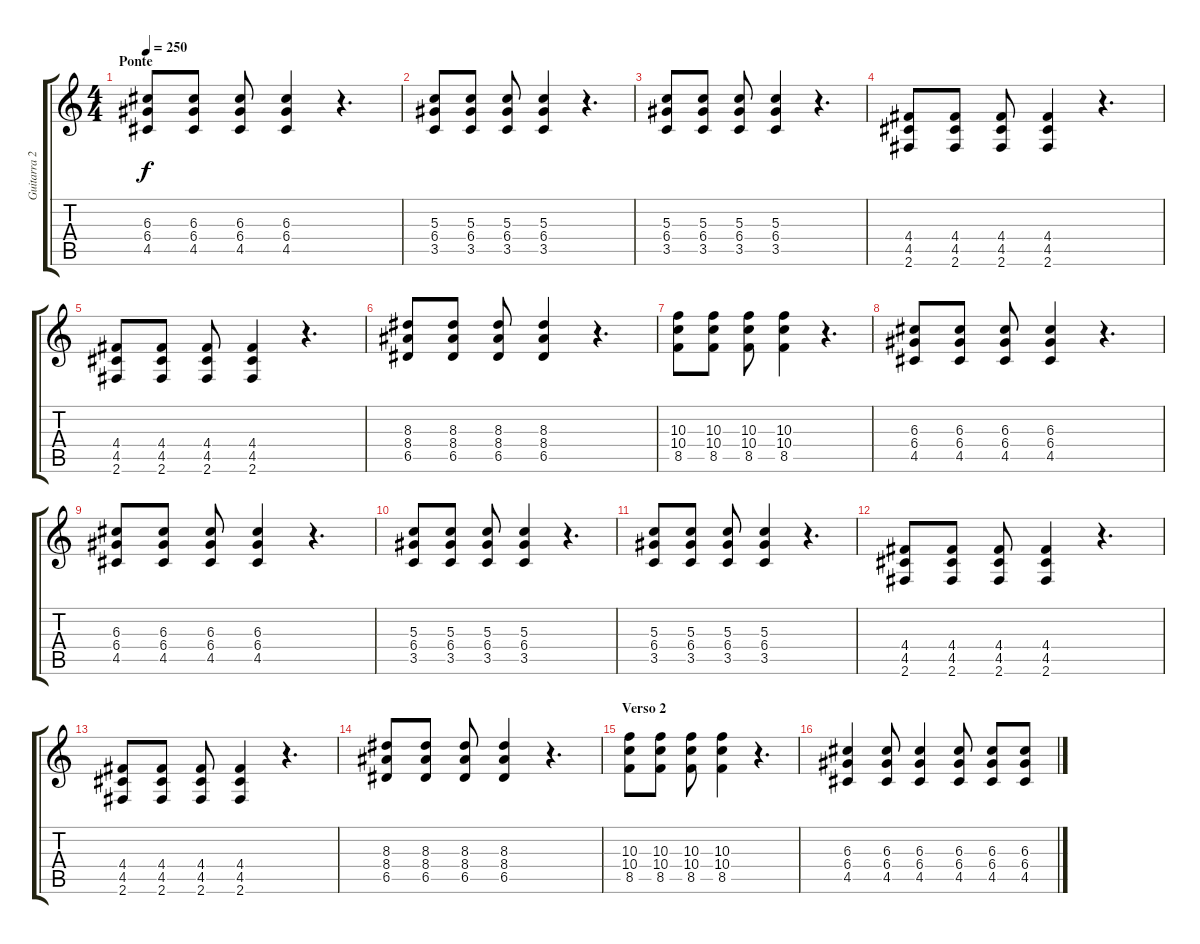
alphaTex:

\track ("Guitarra 2" "Guitarra 2") {instrument distortionguitar}
\staff {score tabs}
\tuning (E4 B3 G3 D3 A2 E2) {hide}
\ts (4 4)
\section ("" "Ponte ")
\tempo 250
\clef g2
\ks c
(6.3 6.4 4.5).8{dy f} (6.3 6.4 4.5).8 (6.3 6.4 4.5).8 (6.3 6.4 4.5).4 r.4{d} |
(5.3 6.4 3.5).8 (5.3 6.4 3.5).8 (5.3 6.4 3.5).8 (5.3 6.4 3.5).4 r.4{d} |
(5.3 6.4 3.5).8 (5.3 6.4 3.5).8 (5.3 6.4 3.5).8 (5.3 6.4 3.5).4 r.4{d} |
(4.4 4.5 2.6).8 (4.4 4.5 2.6).8 (4.4 4.5 2.6).8 (4.4 4.5 2.6).4 r.4{d} |
(4.4 4.5 2.6).8 (4.4 4.5 2.6).8 (4.4 4.5 2.6).8 (4.4 4.5 2.6).4 r.4{d} |
(8.3 8.4 6.5).8 (8.3 8.4 6.5).8 (8.3 8.4 6.5).8 (8.3 8.4 6.5).4 r.4{d} |
(10.3 10.4 8.5).8 (10.3 10.4 8.5).8 (10.3 10.4 8.5).8 (10.3 10.4 8.5).4 r.4{d} |
(6.3 6.4 4.5).8 (6.3 6.4 4.5).8 (6.3 6.4 4.5).8 (6.3 6.4 4.5).4 r.4{d} |
(6.3 6.4 4.5).8 (6.3 6.4 4.5).8 (6.3 6.4 4.5).8 (6.3 6.4 4.5).4 r.4{d} |
(5.3 6.4 3.5).8 (5.3 6.4 3.5).8 (5.3 6.4 3.5).8 (5.3 6.4 3.5).4 r.4{d} |
(5.3 6.4 3.5).8 (5.3 6.4 3.5).8 (5.3 6.4 3.5).8 (5.3 6.4 3.5).4 r.4{d} |
(4.4 4.5 2.6).8 (4.4 4.5 2.6).8 (4.4 4.5 2.6).8 (4.4 4.5 2.6).4 r.4{d} |
(4.4 4.5 2.6).8 (4.4 4.5 2.6).8 (4.4 4.5 2.6).8 (4.4 4.5 2.6).4 r.4{d} |
(8.3 8.4 6.5).8 (8.3 8.4 6.5).8 (8.3 8.4 6.5).8 (8.3 8.4 6.5).4 r.4{d} |
\section ("" "Verso 2")
(10.3 10.4 8.5).8 (10.3 10.4 8.5).8 (10.3 10.4 8.5).8 (10.3 10.4 8.5).4 r.4{d} |
(6.3 6.4 4.5).4{volume 9} (6.3 6.4 4.5).8 (6.3 6.4 4.5).4 (6.3 6.4 4.5).8 (6.3 6.4 4.5).8 (6.3 6.4 4.5).8
